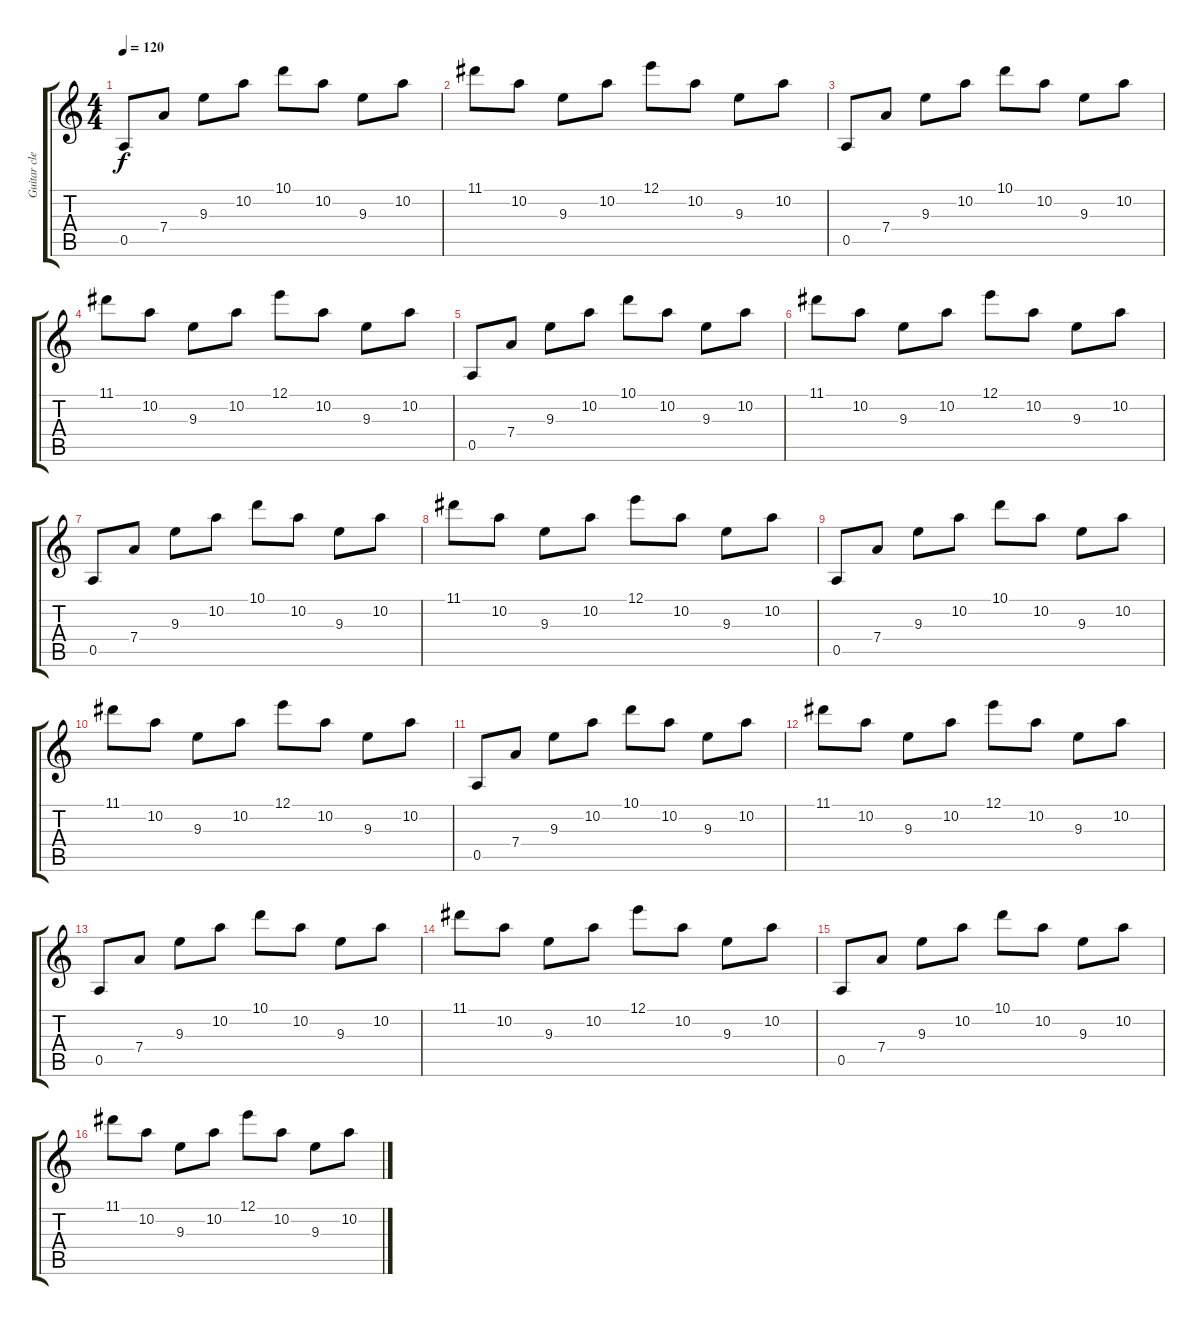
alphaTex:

\track ("Guitar clean" "Guitar cle") {instrument electricguitarclean}
\staff {score tabs}
\tuning (E4 B3 G3 D3 A2 E2) {hide}
\ts (4 4)
\tempo 120
\clef g2
\ks c
0.5.8{dy f instrument electricguitarclean} 7.4.8 9.3.8 10.2.8 10.1.8 10.2.8 9.3.8 10.2.8 |
11.1.8 10.2.8 9.3.8 10.2.8 12.1.8 10.2.8 9.3.8 10.2.8 |
0.5.8 7.4.8 9.3.8 10.2.8 10.1.8 10.2.8 9.3.8 10.2.8 |
11.1.8 10.2.8 9.3.8 10.2.8 12.1.8 10.2.8 9.3.8 10.2.8 |
0.5.8 7.4.8 9.3.8 10.2.8 10.1.8 10.2.8 9.3.8 10.2.8 |
11.1.8 10.2.8 9.3.8 10.2.8 12.1.8 10.2.8 9.3.8 10.2.8 |
0.5.8 7.4.8 9.3.8 10.2.8 10.1.8 10.2.8 9.3.8 10.2.8 |
11.1.8 10.2.8 9.3.8 10.2.8 12.1.8 10.2.8 9.3.8 10.2.8 |
0.5.8 7.4.8 9.3.8 10.2.8 10.1.8 10.2.8 9.3.8 10.2.8 |
11.1.8 10.2.8 9.3.8 10.2.8 12.1.8 10.2.8 9.3.8 10.2.8 |
0.5.8 7.4.8 9.3.8 10.2.8 10.1.8 10.2.8 9.3.8 10.2.8 |
11.1.8 10.2.8 9.3.8 10.2.8 12.1.8 10.2.8 9.3.8 10.2.8 |
0.5.8 7.4.8 9.3.8 10.2.8 10.1.8 10.2.8 9.3.8 10.2.8 |
11.1.8 10.2.8 9.3.8 10.2.8 12.1.8 10.2.8 9.3.8 10.2.8 |
0.5.8 7.4.8 9.3.8 10.2.8 10.1.8 10.2.8 9.3.8 10.2.8 |
11.1.8 10.2.8 9.3.8 10.2.8 12.1.8 10.2.8 9.3.8 10.2.8
